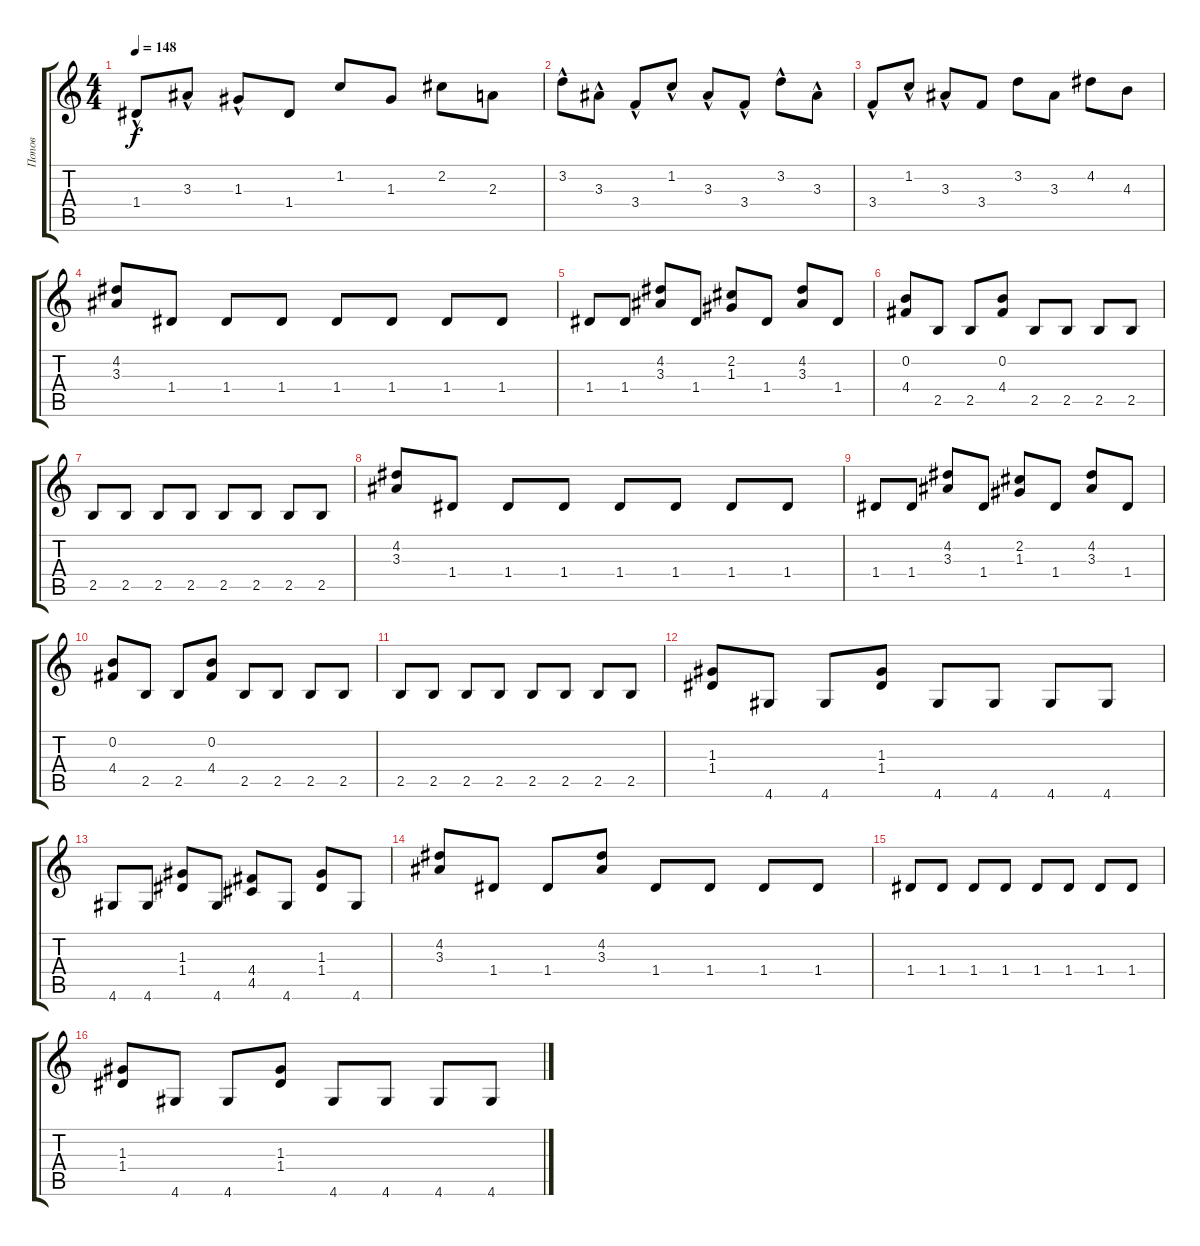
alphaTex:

\track ("Попов" "Попов") {instrument distortionguitar}
\staff {score tabs}
\tuning (E4 B3 G3 D3 A2 E2) {hide}
\ts (4 4)
\tempo 148
\clef g2
\ks c
1.4{hac}.8{dy f} 3.3{hac}.8 1.3{hac}.8 1.4.8 1.2.8 1.3.8 2.2.8 2.3.8 |
3.2{hac}.8 3.3{hac}.8 3.4{hac}.8 1.2{hac}.8 3.3{hac}.8 3.4{hac}.8 3.2{hac}.8 3.3{hac}.8 |
3.4{hac}.8 1.2{hac}.8 3.3{hac}.8 3.4.8 3.2.8 3.3.8 4.2.8 4.3.8 |
(4.2 3.3).8{instrument distortionguitar} 1.4.8 1.4.8 1.4.8 1.4.8 1.4.8 1.4.8 1.4.8 |
1.4.8 1.4.8 (4.2 3.3).8 1.4.8 (2.2 1.3).8 1.4.8 (4.2 3.3).8 1.4.8 |
(0.2 4.4).8 2.5.8 2.5.8 (0.2 4.4).8 2.5.8 2.5.8 2.5.8 2.5.8 |
2.5.8 2.5.8 2.5.8 2.5.8 2.5.8 2.5.8 2.5.8 2.5.8 |
(4.2 3.3).8 1.4.8 1.4.8 1.4.8 1.4.8 1.4.8 1.4.8 1.4.8 |
1.4.8 1.4.8 (4.2 3.3).8 1.4.8 (2.2 1.3).8 1.4.8 (4.2 3.3).8 1.4.8 |
(0.2 4.4).8 2.5.8 2.5.8 (0.2 4.4).8 2.5.8 2.5.8 2.5.8 2.5.8 |
2.5.8 2.5.8 2.5.8 2.5.8 2.5.8 2.5.8 2.5.8 2.5.8 |
(1.3 1.4).8 4.6.8 4.6.8 (1.3 1.4).8 4.6.8 4.6.8 4.6.8 4.6.8 |
4.6.8 4.6.8 (1.3 1.4).8 4.6.8 (4.4 4.5).8 4.6.8 (1.3 1.4).8 4.6.8 |
(4.2 3.3).8 1.4.8 1.4.8 (4.2 3.3).8 1.4.8 1.4.8 1.4.8 1.4.8 |
1.4.8 1.4.8 1.4.8 1.4.8 1.4.8 1.4.8 1.4.8 1.4.8 |
(1.3 1.4).8 4.6.8 4.6.8 (1.3 1.4).8 4.6.8 4.6.8 4.6.8 4.6.8
